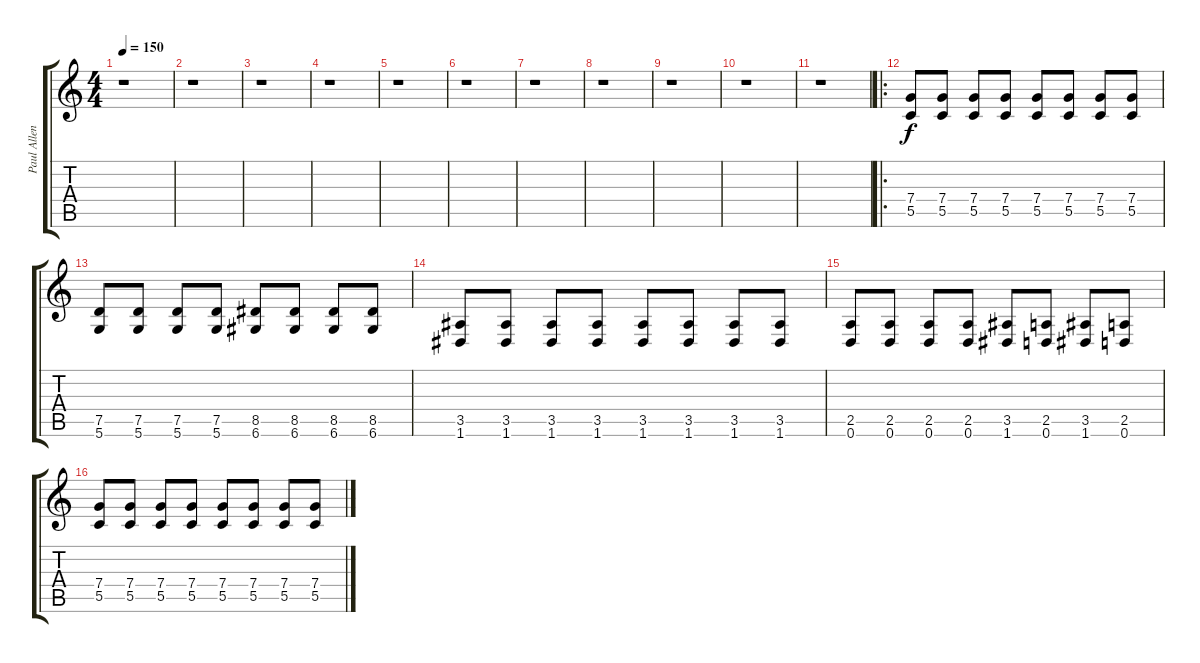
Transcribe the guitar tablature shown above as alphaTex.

\track ("Paul Allender" "Paul Allen") {instrument distortionguitar}
\staff {score tabs}
\tuning (D4 A3 F3 C3 G2 D2) {hide}
\ts (4 4)
\tempo 150
\clef g2
\ks c
r.1{dy f} |
r.1 |
r.1 |
r.1 |
r.1 |
r.1 |
r.1 |
r.1 |
r.1 |
r.1 |
r.1 |
\ro
(7.4 5.5).8 (7.4 5.5).8 (7.4 5.5).8 (7.4 5.5).8 (7.4 5.5).8 (7.4 5.5).8 (7.4 5.5).8 (7.4 5.5).8 |
(7.5 5.6).8 (7.5 5.6).8 (7.5 5.6).8 (7.5 5.6).8 (8.5 6.6).8 (8.5 6.6).8 (8.5 6.6).8 (8.5 6.6).8 |
(3.5 1.6).8 (3.5 1.6).8 (3.5 1.6).8 (3.5 1.6).8 (3.5 1.6).8 (3.5 1.6).8 (3.5 1.6).8 (3.5 1.6).8 |
(2.5 0.6).8 (2.5 0.6).8 (2.5 0.6).8 (2.5 0.6).8 (3.5 1.6).8 (2.5 0.6).8 (3.5 1.6).8 (2.5 0.6).8 |
(7.4 5.5).8 (7.4 5.5).8 (7.4 5.5).8 (7.4 5.5).8 (7.4 5.5).8 (7.4 5.5).8 (7.4 5.5).8 (7.4 5.5).8
